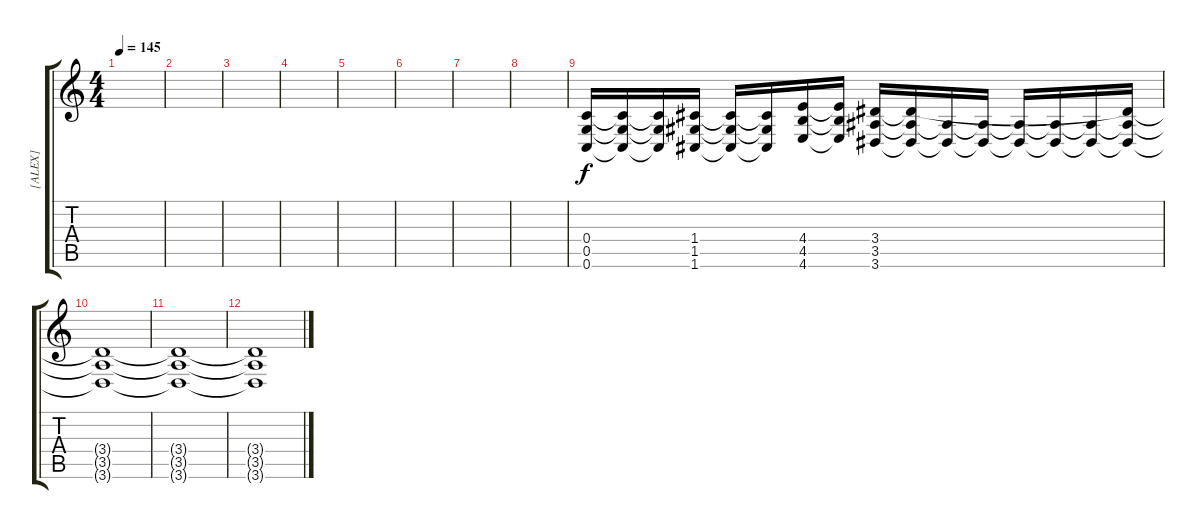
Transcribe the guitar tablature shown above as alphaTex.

\track ("[ALEX]" "[ALEX]") {instrument overdrivenguitar}
\staff {score tabs}
\tuning (D4 A3 F3 C3 G2 C2) {hide}
\ts (4 4)
\tempo 145
\clef g2
\ks c
|
|
|
|
|
|
|
|
(0.4 0.5 0.6).16 (0.4{t} 0.5{t} 0.6{t}).16 (0.4{t} 0.5{t} 0.6{t}).16 (1.4 1.5 1.6).16 (1.4{t} 1.5{t} 1.6{t}).16 (1.4{t} 1.5{t} 1.6{t}).16 (4.4 4.5 4.6).16 (4.4{t} 4.5{t} 4.6{t}).16 (3.4 3.5 3.6).16 (3.4{t} 3.5{t} 3.6{t}).16 (3.5{t} 3.6{t}).16 (3.5{t} 3.6{t}).16 (3.5{t} 3.6{t}).16 (3.5{t} 3.6{t}).16 (3.5{t} 3.6{t}).16 (3.4{t} 3.5{t} 3.6{t}).16 |
(3.4{t} 3.5{t} 3.6{t}).1 |
(3.4{t} 3.5{t} 3.6{t}).1 |
(3.4{t} 3.5{t} 3.6{t}).1
